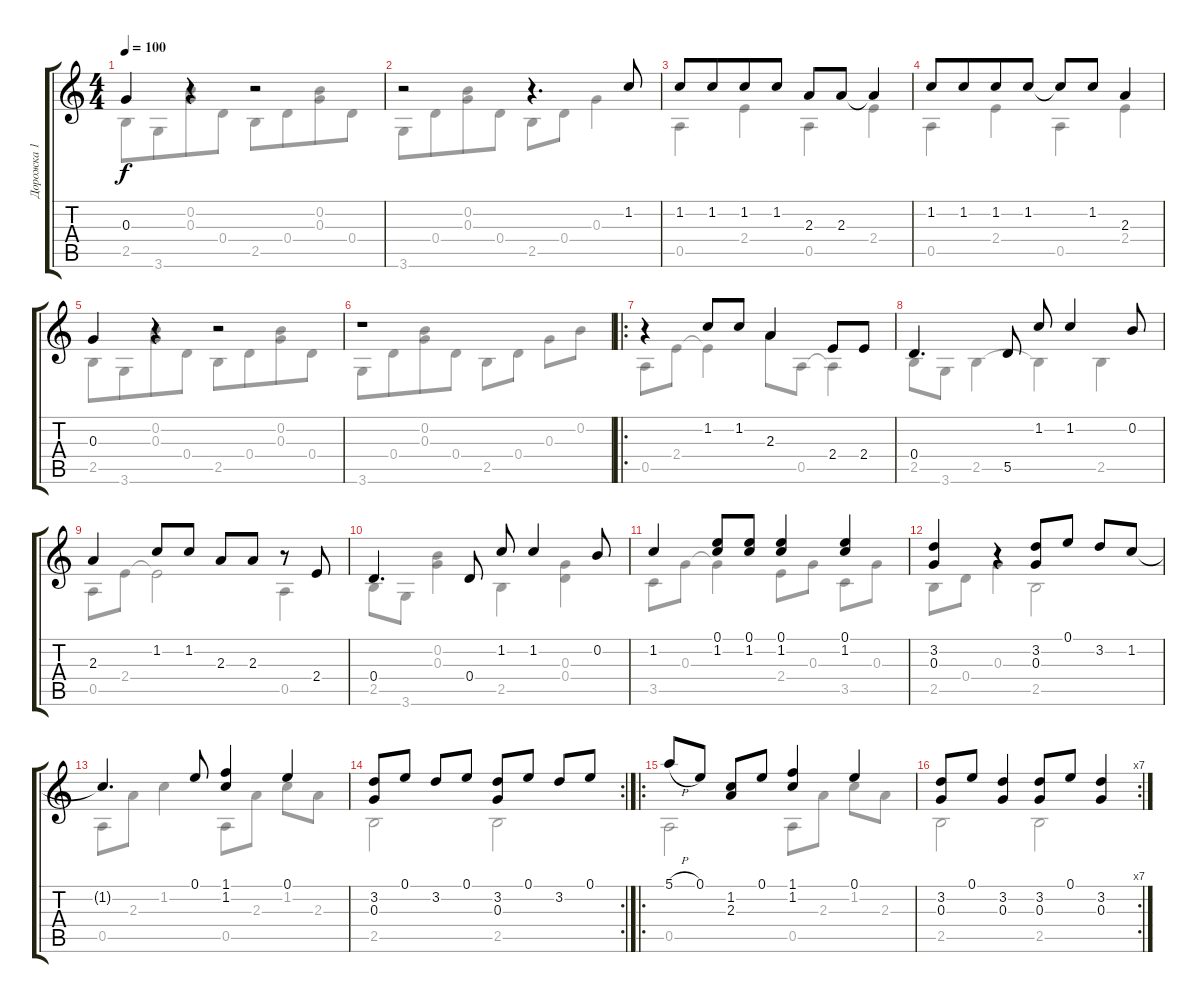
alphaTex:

\track ("Дорожка 1" "Дорожка 1") {instrument acousticguitarsteel}
\staff {score tabs}
\tuning (E4 B3 G3 D3 A2 E2) {hide}
\voice
\ts (4 4)
\tempo 100
\clef g2
\ks aminor
0.3.4{dy f} r.4 r.2 |
r.2 r.4{d} 1.2.8{beam Up} |
1.2.8{beam Up} 1.2.8{beam Up beam merge} 1.2.8{beam Up} 1.2.8{beam Up} 2.3.8 2.3.8 2.3{t}.4 |
1.2.8{beam Up} 1.2.8{beam Up beam merge} 1.2.8{beam Up} 1.2.8{beam Up} 1.2{t}.8{beam Up} 1.2.8{beam Up} 2.3.4 |
0.3.4 r.4 r.2 |
r.1 |
\ro
r.4 1.2.8{beam Up} 1.2.8{beam Up} 2.3.4 2.4.8 2.4.8 |
0.4.4{d} 5.5.8 1.2.8{beam Up} 1.2.4{beam Up} 0.2.8{beam Up} |
2.3.4 1.2.8{beam Up} 1.2.8{beam Up} 2.3.8{beam Up} 2.3.8{beam Up} r.8 2.4.8 |
0.4.4{d} 0.4.8 1.2.8{beam Up} 1.2.4{beam Up} 0.2.8{beam Up} |
1.2.4{beam Up} (0.1 1.2).8{beam Up} (0.1 1.2).8{beam Up} (0.1 1.2).4{beam Up} (0.1 1.2).4{beam Up} |
(3.2 0.3).4{beam Up} r.4 (3.2 0.3).8{beam Up} 0.1.8{beam Up} 3.2.8{beam Up} 1.2.8{beam Up} |
1.2{t}.4{d beam Up} 0.1.8{beam Up} (1.1 1.2).4{beam Up} 0.1.4{beam Up} |
\rc 2
(3.2 0.3).8{beam Up} 0.1.8{beam Up} 3.2.8{beam Up} 0.1.8{beam Up} (3.2 0.3).8{beam Up} 0.1.8{beam Up} 3.2.8{beam Up} 0.1.8{beam Up} |
\ro
5.1{h}.8{beam Up} 0.1.8{beam Up} (1.2 2.3).8{beam Up} 0.1.8{beam Up} (1.1 1.2).4{beam Up} 0.1.4{beam Up} |
\rc 7
(3.2 0.3).8{beam Up} 0.1.8{beam Up} (3.2 0.3).4{beam Up} (3.2 0.3).8{beam Up} 0.1.8{beam Up} (3.2 0.3).4{beam Up}
\voice
\clef g2
\ottava regular
\simile none
\ks aminor
2.5.8{dy f} 3.6.8{beam merge} (0.2 0.3).8 0.4.8 2.5.8 0.4.8{beam merge} (0.2 0.3).8 0.4.8 |
3.6.8 0.4.8{beam merge} (0.2 0.3).8 0.4.8 2.5.8 0.4.8 0.3.4 |
0.5.4 2.4.4 0.5.4 2.4.4 |
0.5.4 2.4.4 0.5.4 2.4.4 |
2.5.8 3.6.8{beam merge} (0.2 0.3).8 0.4.8 2.5.8 0.4.8{beam merge} (0.2 0.3).8 0.4.8 |
3.6.8 0.4.8{beam merge} (0.2 0.3).8 0.4.8 2.5.8 0.4.8 0.3.8 0.2.8 |
0.5.8 2.4.8 2.4{t}.4 2.3.8 0.5.8 0.5{t}.4 |
2.5.8 3.6.8 2.5.4 2.5{t}.4 2.5.4 |
0.5.8 2.4.8 2.4{t}.2 0.5.4 |
2.5.8 3.6.8 (0.2 0.3).4 2.5.4 (0.3 0.4).4 |
3.5.8 0.3.8 0.3{t}.4 2.4.8 0.3.8 3.5.8 0.3.8 |
2.5.8 0.4.8 0.3.4 2.5.2 |
0.5.8 2.3.8 1.2.4 0.5.8 2.3.8 1.2.8 2.3.8 |
2.5.2 2.5.2 |
0.5.2 0.5.8 2.3.8 1.2.8 2.3.8 |
2.5.2 2.5.2
